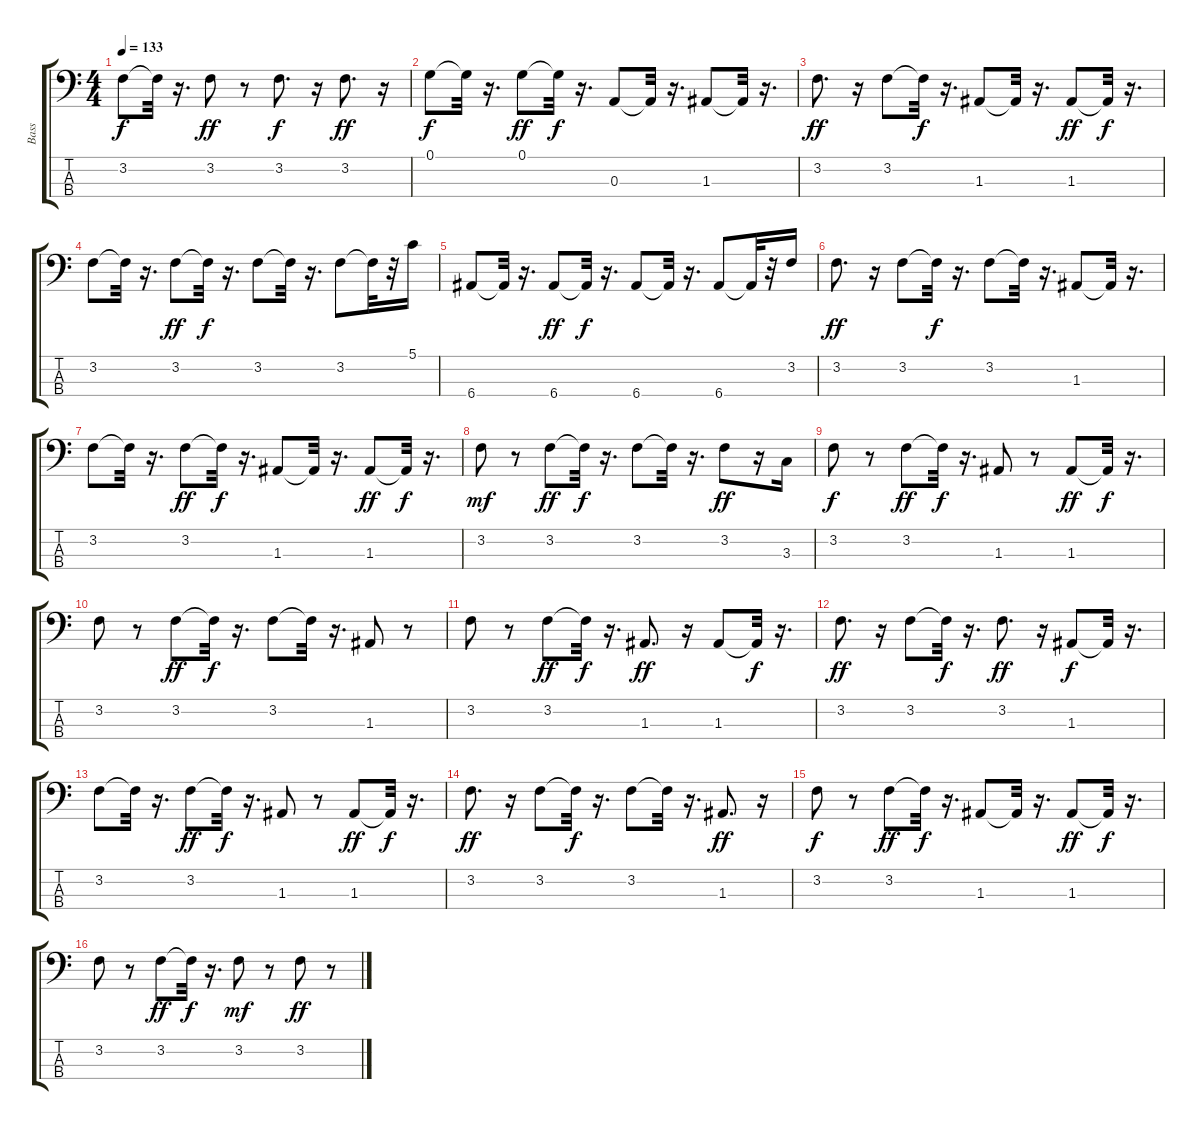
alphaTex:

\track ("Bass    " "Bass    ") {instrument electricbassfinger}
\staff {score tabs}
\tuning (G2 D2 A1 E1) {hide}
\ts (4 4)
\tempo 133
\clef f4
\ks c
3.2.8{dy f} 3.2{t}.32 r.16{d} 3.2.8{dy ff} r.8 3.2.8{d dy f} r.16 3.2.8{d dy ff} r.16 |
0.1.8{dy f} 0.1{t}.32 r.16{d} 0.1.8{dy ff} 0.1{t}.32{dy f} r.16{d} 0.3.8 0.3{t}.32 r.16{d} 1.3.8 1.3{t}.32 r.16{d} |
3.2.8{d dy ff} r.16 3.2.8 3.2{t}.32{dy f} r.16{d} 1.3.8 1.3{t}.32 r.16{d} 1.3.8{dy ff} 1.3{t}.32{dy f} r.16{d} |
3.2.8 3.2{t}.32 r.16{d} 3.2.8{dy ff} 3.2{t}.32{dy f} r.16{d} 3.2.8 3.2{t}.32 r.16{d} 3.2.8 3.2{t}.32 r.32 5.1.16 |
6.4.8 6.4{t}.32 r.16{d} 6.4.8{dy ff} 6.4{t}.32{dy f} r.16{d} 6.4.8 6.4{t}.32 r.16{d} 6.4.8 6.4{t}.32 r.32 3.2.16 |
3.2.8{d dy ff} r.16 3.2.8 3.2{t}.32{dy f} r.16{d} 3.2.8 3.2{t}.32 r.16{d} 1.3.8 1.3{t}.32 r.16{d} |
3.2.8 3.2{t}.32 r.16{d} 3.2.8{dy ff} 3.2{t}.32{dy f} r.16{d} 1.3.8 1.3{t}.32 r.16{d} 1.3.8{dy ff} 1.3{t}.32{dy f} r.16{d} |
3.2.8{dy mf} r.8 3.2.8{dy ff} 3.2{t}.32{dy f} r.16{d} 3.2.8 3.2{t}.32 r.16{d} 3.2.8{dy ff} r.16 3.3.16 |
3.2.8{dy f} r.8 3.2.8{dy ff} 3.2{t}.32{dy f} r.16{d} 1.3.8 r.8 1.3.8{dy ff} 1.3{t}.32{dy f} r.16{d} |
3.2.8 r.8 3.2.8{dy ff} 3.2{t}.32{dy f} r.16{d} 3.2.8 3.2{t}.32 r.16{d} 1.3.8 r.8 |
3.2.8 r.8 3.2.8{dy ff} 3.2{t}.32{dy f} r.16{d} 1.3.8{d dy ff} r.16 1.3.8 1.3{t}.32{dy f} r.16{d} |
3.2.8{d dy ff} r.16 3.2.8 3.2{t}.32{dy f} r.16{d} 3.2.8{d dy ff} r.16 1.3.8{dy f} 1.3{t}.32 r.16{d} |
3.2.8 3.2{t}.32 r.16{d} 3.2.8{dy ff} 3.2{t}.32{dy f} r.16{d} 1.3.8 r.8 1.3.8{dy ff} 1.3{t}.32{dy f} r.16{d} |
3.2.8{d dy ff} r.16 3.2.8 3.2{t}.32{dy f} r.16{d} 3.2.8 3.2{t}.32 r.16{d} 1.3.8{d dy ff} r.16 |
3.2.8{dy f} r.8 3.2.8{dy ff} 3.2{t}.32{dy f} r.16{d} 1.3.8 1.3{t}.32 r.16{d} 1.3.8{dy ff} 1.3{t}.32{dy f} r.16{d} |
3.2.8 r.8 3.2.8{dy ff} 3.2{t}.32{dy f} r.16{d} 3.2.8{dy mf} r.8 3.2.8{dy ff} r.8
